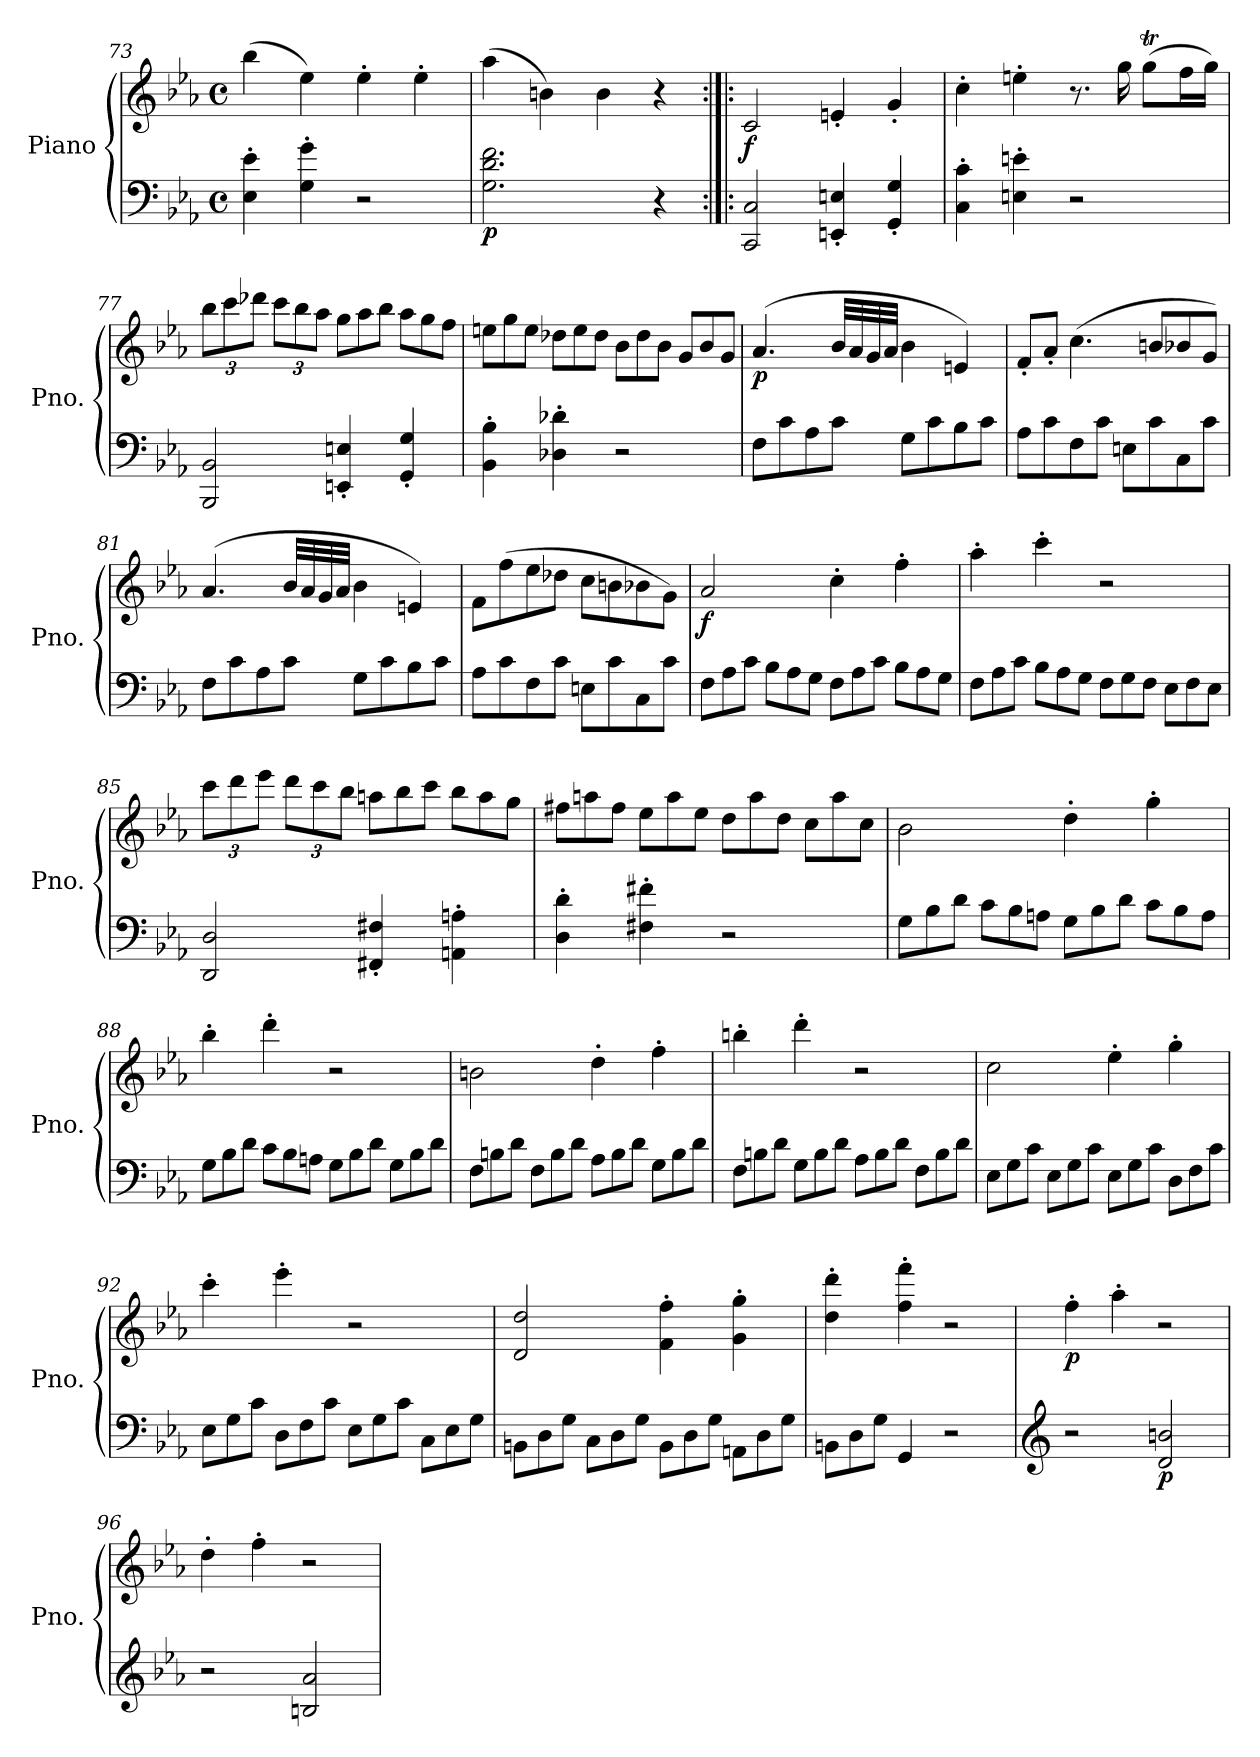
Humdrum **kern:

**kern	**kern	**dynam
*part1	*part1	*part1
*staff2	*staff1	*staff1/2
*I"Piano	*	*
*I'Pno.	*	*
*clefF4	*clefG2	*
*k[b-e-a-]	*k[b-e-a-]	*
*M4/4	*M4/4	*
*met(c)	*met(c)	*
=73	=73	=73
4E-\' 4e-\'	(>4bb-\	.
4G\' 4g\'	4ee-\)	.
2r	4ee-'\	.
.	4ee-'\	.
=74	=74	=74
!	!	!LO:DY:b=2
2.G\ 2.d\ 2.f\	(>4aa-\	p
.	4bn\)	.
.	4b\	.
4r	4r	.
=75:|!|:	=75:|!|:	=75:|!|:
!	!	!LO:DY:b
2CC/ 2C/	2c/	f
4EEn/' 4En/'	4en'/	.
4GG/' 4G/'	4g'/	.
=76	=76	=76
4C\' 4c\'	4cc'\	.
4En\' 4en\'	4een'\	.
2r	8.r	.
.	16gg\	.
.	(>8ggt\L	.
.	16ff\L	.
.	16gg\JJ)	.
=77	=77	=77
*	*Xbrackettup	*
2BBB-/ 2BB-/	12bb-\L	.
.	12ccc\	.
.	12ddd-X\J	.
.	12ccc\L	.
.	12bb-\	.
.	12aa-\J	.
*	*Xtuplet	*
4EEn/' 4En/'	12gg\L	.
.	12aa-\	.
.	12bb-\J	.
4GG/' 4G/'	12aa-\L	.
.	12gg\	.
.	12ff\J	.
=78	=78	=78
4BB-\' 4B-\'	12een\L	.
.	12gg\	.
.	12ee\J	.
4D-X\' 4d-X\'	12dd-X\L	.
.	12ee\	.
.	12dd-\J	.
2r	12b-\L	.
.	12dd-\	.
.	12b-\J	.
.	12g/L	.
.	12b-/	.
.	12g/J	.
=79	=79	=79
!	!	!LO:DY:b
8F\L	(<4.a-/	p
8c\	.	.
8A-\	.	.
8c\J	32b-/LLL	.
.	32a-/	.
.	32g/	.
.	32a-/JJJ	.
8G\L	4b-\	.
8c\	.	.
8B-\	4en/)	.
8c\J	.	.
=80	=80	=80
8A-\L	8f'/L	.
8c\	8a-'/J	.
8F\	(>4.cc\	.
8c\J	.	.
8En\L	.	.
8c\	8bn/L	.
8C\	8b-X/	.
8c\J	8g/J)	.
=81	=81	=81
8F\L	(>4.a-/	.
8c\	.	.
8A-\	.	.
8c\J	32b-/LLL	.
.	32a-/	.
.	32g/	.
.	32a-/JJJ	.
8G\L	4b-\	.
8c\	.	.
8B-\	4en/)	.
8c\J	.	.
=82	=82	=82
8A-\L	8f\L	.
8c\	(>8ff\	.
8F\	8ee-\	.
8c\J	8dd-X\J	.
8En\L	8cc\L	.
8c\	8bn\	.
8C\	8b-X\	.
8c\J	8g\J)	.
=83	=83	=83
*Xtuplet	*	*
!	!	!LO:DY:b
12F\L	2a-/	f
12A-\	.	.
12c\J	.	.
12B-\L	.	.
12A-\	.	.
12G\J	.	.
12F\L	4cc'\	.
12A-\	.	.
12c\J	.	.
12B-\L	4ff'\	.
12A-\	.	.
12G\J	.	.
=84	=84	=84
12F\L	4aa-'\	.
12A-\	.	.
12c\J	.	.
12B-\L	4ccc'\	.
12A-\	.	.
12G\J	.	.
12F\L	2r	.
12G\	.	.
12F\J	.	.
12E-\L	.	.
12F\	.	.
12E-\J	.	.
=85	=85	=85
*	*tuplet	*
2DD/ 2D/	12ccc\L	.
.	12ddd\	.
.	12eee-\J	.
.	12ddd\L	.
.	12ccc\	.
.	12bb-\J	.
*	*Xtuplet	*
4FF#X/' 4F#X/'	12aan\L	.
.	12bb-\	.
.	12ccc\J	.
4AAn\' 4An\'	12bb-\L	.
.	12aa\	.
.	12gg\J	.
=86	=86	=86
4D\' 4d\'	12ff#X\L	.
.	12aan\	.
.	12ff#\J	.
4F#X\' 4f#X\'	12ee-\L	.
.	12aa\	.
.	12ee-\J	.
2r	12dd\L	.
.	12aa\	.
.	12dd\J	.
.	12cc\L	.
.	12aa\	.
.	12cc\J	.
=87	=87	=87
12G\L	2b-\	.
12B-\	.	.
12d\J	.	.
12c\L	.	.
12B-\	.	.
12An\J	.	.
12G\L	4dd'\	.
12B-\	.	.
12d\J	.	.
12c\L	4gg'\	.
12B-\	.	.
12A\J	.	.
=88	=88	=88
12G\L	4bb-'\	.
12B-\	.	.
12d\J	.	.
12c\L	4ddd'\	.
12B-\	.	.
12An\J	.	.
12G\L	2r	.
12B-\	.	.
12d\J	.	.
12G\L	.	.
12B-\	.	.
12d\J	.	.
=89	=89	=89
12F\L	2bn\	.
12Bn\	.	.
12d\J	.	.
12F\L	.	.
12B\	.	.
12d\J	.	.
12A-\L	4dd'\	.
12B\	.	.
12d\J	.	.
12G\L	4ff'\	.
12B\	.	.
12d\J	.	.
=90	=90	=90
12F\L	4bbn'\	.
12Bn\	.	.
12d\J	.	.
12G\L	4ddd'\	.
12B\	.	.
12d\J	.	.
12A-\L	2r	.
12B\	.	.
12d\J	.	.
12F\L	.	.
12B\	.	.
12d\J	.	.
=91	=91	=91
12E-\L	2cc\	.
12G\	.	.
12c\J	.	.
12E-\L	.	.
12G\	.	.
12c\J	.	.
12E-\L	4ee-'\	.
12G\	.	.
12c\J	.	.
12D\L	4gg'\	.
12F\	.	.
12c\J	.	.
=92	=92	=92
12E-\L	4ccc'\	.
12G\	.	.
12c\J	.	.
12D\L	4eee-'\	.
12F\	.	.
12c\J	.	.
12E-\L	2r	.
12G\	.	.
12c\J	.	.
12C\L	.	.
12E-\	.	.
12G\J	.	.
=93	=93	=93
12BBn\L	2d/ 2dd/	.
12D\	.	.
12G\J	.	.
12C\L	.	.
12D\	.	.
12G\J	.	.
12BB\L	4f\' 4ff\'	.
12D\	.	.
12G\J	.	.
12AAn\L	4g\' 4gg\'	.
12D\	.	.
12G\J	.	.
=94	=94	=94
12BBn\L	4dd\' 4ddd\'	.
12D\	.	.
12G\J	.	.
4GG/	4ff\' 4fff\'	.
2r	2r	.
=95	=95	=95
*clefG2	*	*
!	!	!LO:DY:b
2r	4ff'\	p
.	4aa-'\	.
!	!	!LO:DY:b=2
2d/ 2bn/	2r	p
=96	=96	=96
2r	4dd'\	.
.	4ff'\	.
2Bn/ 2a-/	2r	.
=	=	=
*-	*-	*-
